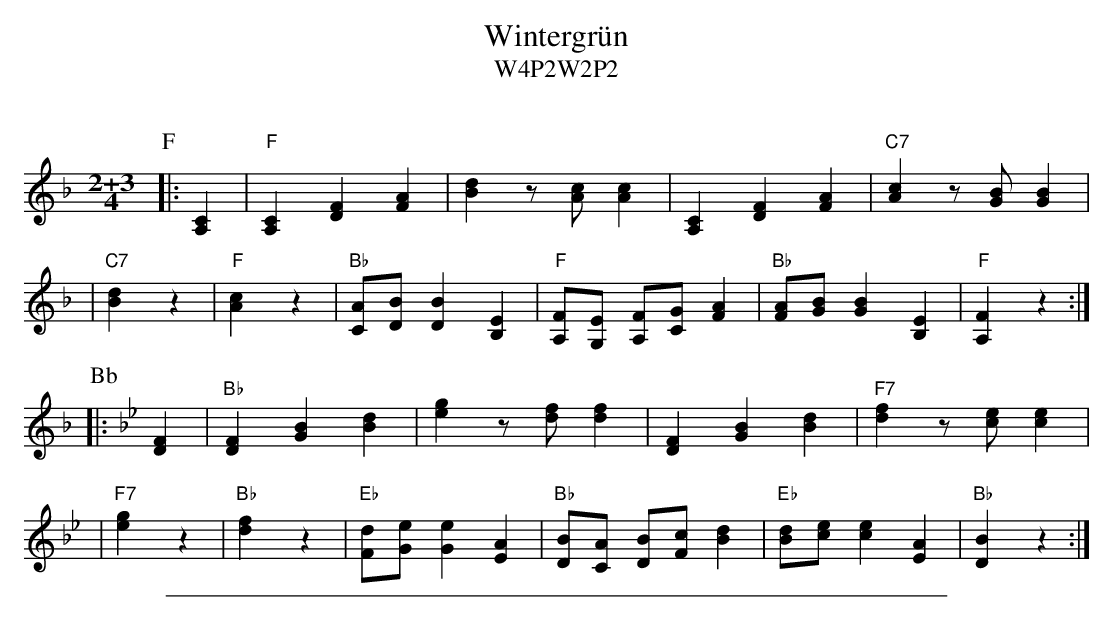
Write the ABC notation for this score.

X:1
T: Wintergr\"un
T: W4P2W2P2
O:
M: 2+3/4
L: 1/8
K: F
P: F
|: [C2A,2] \
| "F"[C2A,2] [F2D2] [A2F2] | [d2B2] z[cA] [c2A2] \
| [C2A,2] [F2D2] [A2F2] | "C7"[c2A2] z[BG] [B2G2] |
| "C7"[d2B2] z2 | "F"[c2A2] z2 \
| "Bb"[AC][BD] [B2D2] [E2B,2] | "F"[FA,][EG,] [FA,][GC] [A2F2] \
| "Bb"[AF][BG] [B2G2] [E2B,2] | "F"[F2A,2] z2 :|
P: Bb
K: Bb
|: [F2D2] \
| "Bb"[F2D2] [B2G2] [d2B2] | [g2e2] z[fd] [f2d2] \
| [F2D2] [B2G2] [d2B2] | "F7"[f2d2] z[ec] [e2c2] |
| "F7"[g2e2] z2 | "Bb"[f2d2] z2 \
| "Eb"[dF][eG] [e2G2] [A2E2] | "Bb"[BD][AC] [BD][cF] [d2B2] \
| "Eb"[dB][ec] [e2c2] [A2E2] | "Bb"[B2D2] z2 :|
